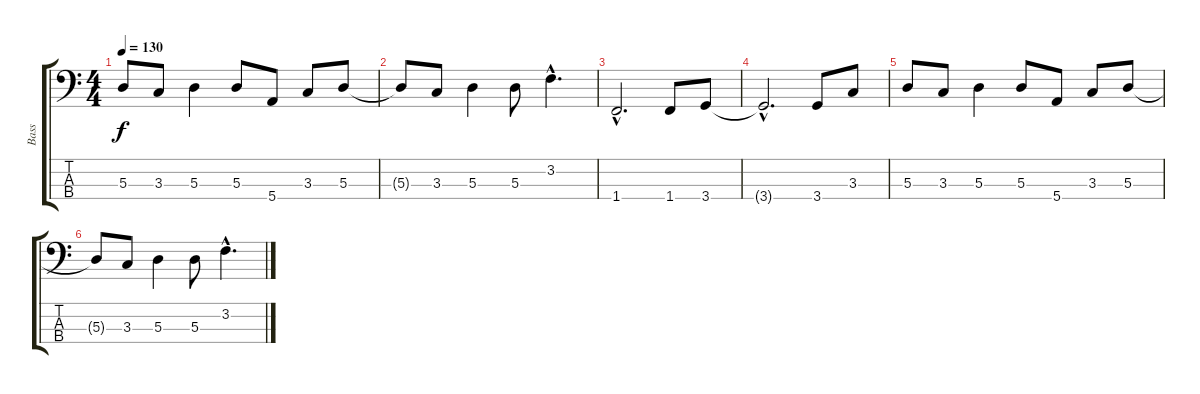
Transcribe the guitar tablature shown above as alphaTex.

\track ("Bass" "Bass") {instrument electricbasspick}
\staff {score tabs}
\tuning (G2 D2 A1 E1) {hide}
\ts (4 4)
\tempo 130
\clef f4
\ks c
5.3.8{dy f} 3.3.8 5.3.4 5.3.8 5.4.8 3.3.8 5.3.8 |
5.3{t}.8 3.3.8 5.3.4 5.3.8 3.2{hac}.4{d} |
1.4{hac}.2{d} 1.4.8 3.4.8 |
3.4{hac t}.2{d} 3.4.8 3.3.8 |
5.3.8 3.3.8 5.3.4 5.3.8 5.4.8 3.3.8 5.3.8 |
5.3{t}.8 3.3.8 5.3.4 5.3.8 3.2{hac}.4{d}
